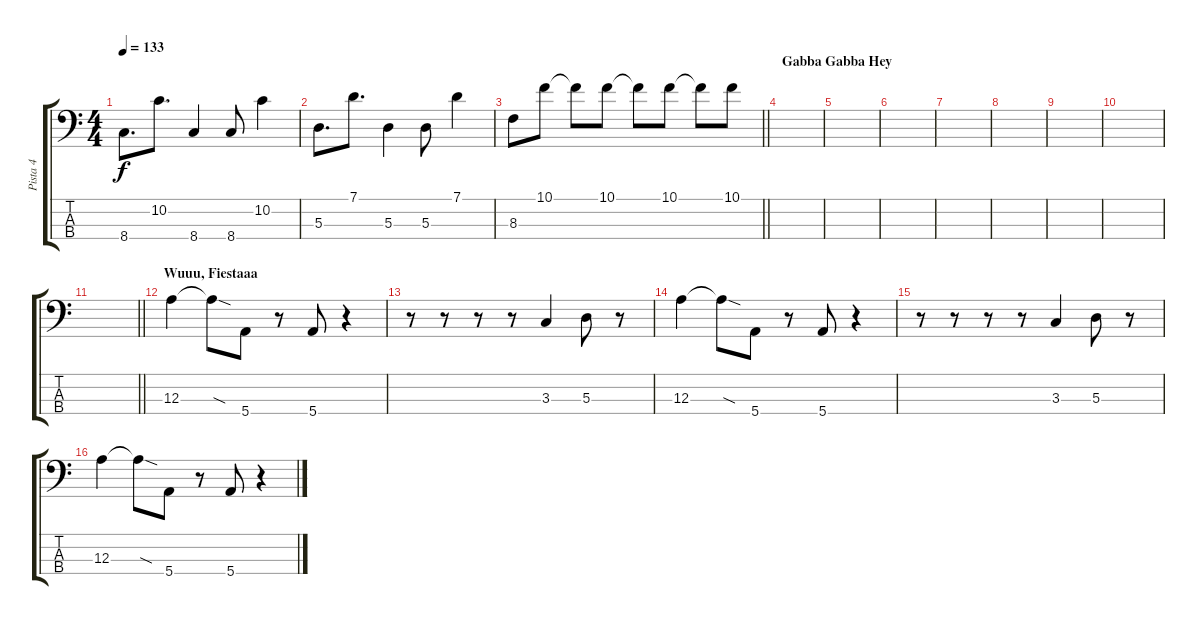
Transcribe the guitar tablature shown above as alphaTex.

\track ("Pista 4" "Pista 4") {instrument electricbassfinger}
\staff {score tabs}
\tuning (G2 D2 A1 E1) {hide}
\ts (4 4)
\tempo 133
\clef f4
\ks c
8.4.8{d dy f} 10.2.8{d} 8.4.4 8.4.8 10.2.4 |
5.3.8{d} 7.1.8{d} 5.3.4 5.3.8 7.1.4 |
\barLineRight lightlight
8.3.8 10.1.8 10.1{t}.8 10.1.8 10.1{t}.8 10.1.8 10.1{t}.8 10.1.8 |
\section ("" "Gabba Gabba Hey")
|
|
|
|
|
|
|
\barLineRight lightlight
|
\section ("" "Wuuu, Fiestaaa")
12.3.4 12.3{sod t}.8 5.4.8 r.8 5.4.8 r.4 |
r.8 r.8 r.8 r.8 3.3.4 5.3.8 r.8 |
12.3.4 12.3{sod t}.8 5.4.8 r.8 5.4.8 r.4 |
r.8 r.8 r.8 r.8 3.3.4 5.3.8 r.8 |
12.3.4 12.3{sod t}.8 5.4.8 r.8 5.4.8 r.4
